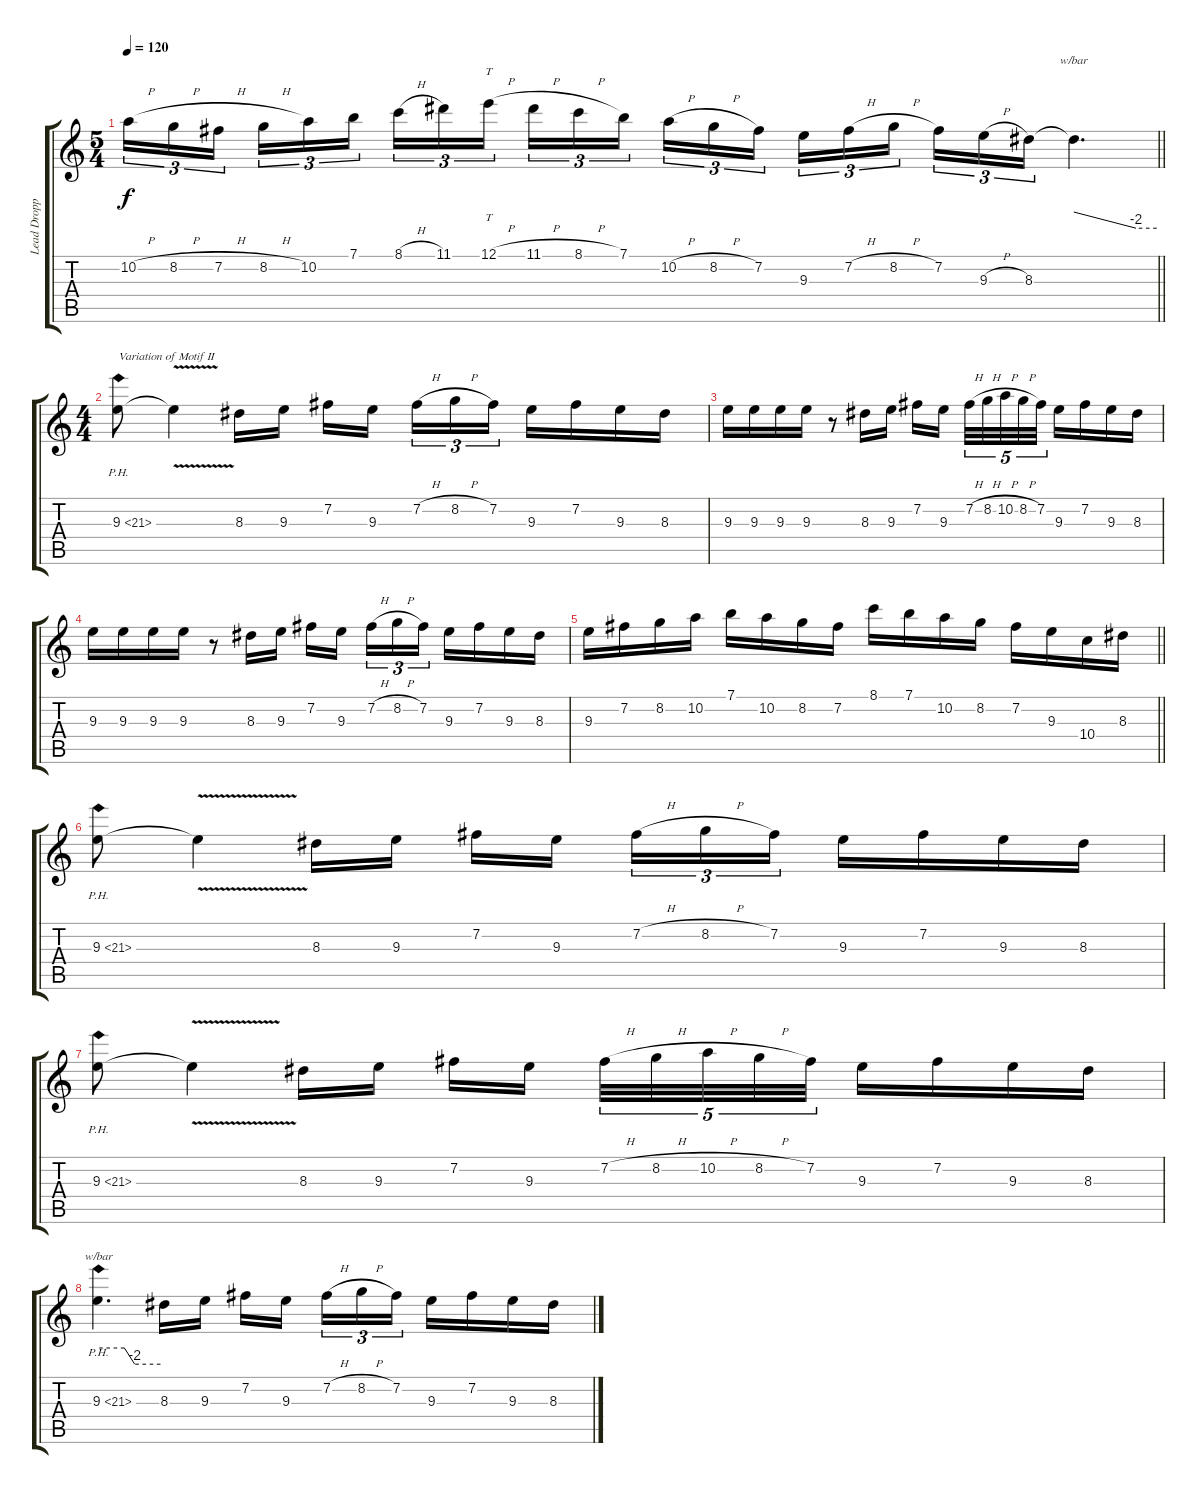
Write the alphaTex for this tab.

\track ("Lead Dropped D " "Lead Dropp") {instrument distortionguitar}
\staff {score tabs}
\tuning (E4 B3 G3 D3 A2 D2) {hide}
\ts (5 4)
\tempo 120
\clef g2
\barLineRight lightlight
\ks c
10.2{h}.16{tu (3 2) dy f} 8.2{h}.16{tu (3 2)} 7.2{h}.16{tu (3 2) beam splitsecondary} 8.2{h}.16{tu (3 2)} 10.2.16{tu (3 2)} 7.1.16{tu (3 2)} 8.1{h}.16{tu (3 2)} 11.1.16{tu (3 2)} 12.1{h}.16{tt tu (3 2) beam splitsecondary} 11.1{h}.16{tu (3 2)} 8.1{h}.16{tu (3 2)} 7.1.16{tu (3 2)} 10.2{h}.16{tu (3 2)} 8.2{h}.16{tu (3 2)} 7.2.16{tu (3 2) beam splitsecondary} 9.3.16{tu (3 2)} 7.2{h}.16{tu (3 2)} 8.2{h}.16{tu (3 2)} 7.2.16{tu (3 2)} 9.3{h}.16{tu (3 2)} 8.3.16{tu (3 2)} 8.3{t}.4{d tbe (custom default 0 0 45 -8 60 -8)} |
\ts (4 4)
9.3{ph 12}.8{txt "Variation of Motif II"} 9.3{v t}.4 8.3.16 9.3.16 7.2.16 9.3.16{beam splitsecondary} 7.2{h}.16{tu (3 2)} 8.2{h}.16{tu (3 2)} 7.2.16{tu (3 2)} 9.3.16 7.2.16 9.3.16 8.3.16 |
9.3.16 9.3.16 9.3.16 9.3.16 r.8 8.3.16 9.3.16 7.2.16 9.3.16{beam splitsecondary} 7.2{h}.32{tu (5 4)} 8.2{h}.32{tu (5 4)} 10.2{h}.32{tu (5 4)} 8.2{h}.32{tu (5 4)} 7.2.32{tu (5 4)} 9.3.16 7.2.16 9.3.16 8.3.16 |
9.3.16 9.3.16 9.3.16 9.3.16 r.8 8.3.16 9.3.16 7.2.16 9.3.16{beam splitsecondary} 7.2{h}.16{tu (3 2)} 8.2{h}.16{tu (3 2)} 7.2.16{tu (3 2)} 9.3.16 7.2.16 9.3.16 8.3.16 |
\barLineRight lightlight
9.3.16 7.2.16 8.2.16 10.2.16 7.1.16 10.2.16 8.2.16 7.2.16 8.1.16 7.1.16 10.2.16 8.2.16 7.2.16 9.3.16 10.4.16 8.3.16 |
9.3{ph 12}.8 9.3{v t}.4 8.3.16 9.3.16 7.2.16 9.3.16{beam splitsecondary} 7.2{h}.16{tu (3 2)} 8.2{h}.16{tu (3 2)} 7.2.16{tu (3 2)} 9.3.16 7.2.16 9.3.16 8.3.16 |
9.3{ph 12}.8 9.3{v t}.4 8.3.16 9.3.16 7.2.16 9.3.16{beam splitsecondary} 7.2{h}.32{tu (5 4)} 8.2{h}.32{tu (5 4)} 10.2{h}.32{tu (5 4)} 8.2{h}.32{tu (5 4)} 7.2.32{tu (5 4)} 9.3.16 7.2.16 9.3.16 8.3.16 |
9.3{ph 12}.4{d tbe (custom default 0 0 25 0 35 -8 60 -8)} 8.3.16 9.3.16 7.2.16 9.3.16{beam splitsecondary} 7.2{h}.16{tu (3 2)} 8.2{h}.16{tu (3 2)} 7.2.16{tu (3 2)} 9.3.16 7.2.16 9.3.16 8.3.16
